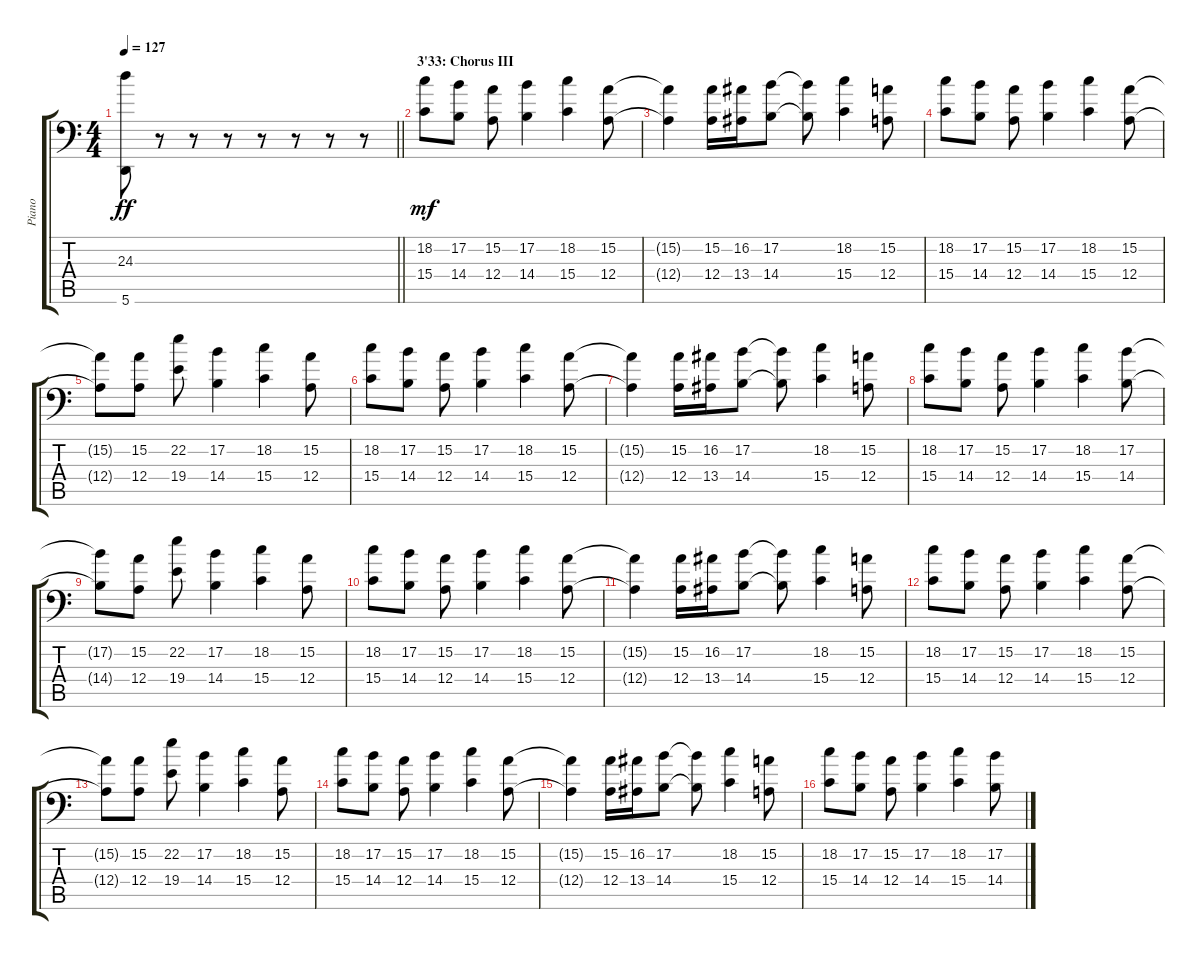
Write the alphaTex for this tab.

\track ("Piano" "Piano") {instrument brightacousticpiano}
\staff {score tabs}
\tuning (B3 Gb3 D3 A2 E2 A1) {hide}
\ts (4 4)
\tempo 127
\clef f4
\barLineRight lightlight
\ks c
(24.3 5.6).8{dy ff} r.8 r.8 r.8 r.8 r.8 r.8 r.8 |
\section ("" "3'33: Chorus III")
(18.2 15.4).8{dy mf} (17.2 14.4).8 (15.2 12.4).8 (17.2 14.4).4 (18.2 15.4).4 (15.2 12.4).8 |
(15.2{t} 12.4{t}).4 (15.2 12.4).16 (16.2 13.4).16 (17.2 14.4).8 (17.2{t} 14.4{t}).8 (18.2 15.4).4 (15.2 12.4).8 |
(18.2 15.4).8 (17.2 14.4).8 (15.2 12.4).8 (17.2 14.4).4 (18.2 15.4).4 (15.2 12.4).8 |
(15.2{t} 12.4{t}).8 (15.2 12.4).8 (22.2 19.4).8 (17.2 14.4).4 (18.2 15.4).4 (15.2 12.4).8 |
(18.2 15.4).8 (17.2 14.4).8 (15.2 12.4).8 (17.2 14.4).4 (18.2 15.4).4 (15.2 12.4).8 |
(15.2{t} 12.4{t}).4 (15.2 12.4).16 (16.2 13.4).16 (17.2 14.4).8 (17.2{t} 14.4{t}).8 (18.2 15.4).4 (15.2 12.4).8 |
(18.2 15.4).8 (17.2 14.4).8 (15.2 12.4).8 (17.2 14.4).4 (18.2 15.4).4 (17.2 14.4).8 |
(17.2{t} 14.4{t}).8 (15.2 12.4).8 (22.2 19.4).8 (17.2 14.4).4 (18.2 15.4).4 (15.2 12.4).8 |
(18.2 15.4).8 (17.2 14.4).8 (15.2 12.4).8 (17.2 14.4).4 (18.2 15.4).4 (15.2 12.4).8 |
(15.2{t} 12.4{t}).4 (15.2 12.4).16 (16.2 13.4).16 (17.2 14.4).8 (17.2{t} 14.4{t}).8 (18.2 15.4).4 (15.2 12.4).8 |
(18.2 15.4).8 (17.2 14.4).8 (15.2 12.4).8 (17.2 14.4).4 (18.2 15.4).4 (15.2 12.4).8 |
(15.2{t} 12.4{t}).8 (15.2 12.4).8 (22.2 19.4).8 (17.2 14.4).4 (18.2 15.4).4 (15.2 12.4).8 |
(18.2 15.4).8 (17.2 14.4).8 (15.2 12.4).8 (17.2 14.4).4 (18.2 15.4).4 (15.2 12.4).8 |
(15.2{t} 12.4{t}).4 (15.2 12.4).16 (16.2 13.4).16 (17.2 14.4).8 (17.2{t} 14.4{t}).8 (18.2 15.4).4 (15.2 12.4).8 |
(18.2 15.4).8 (17.2 14.4).8 (15.2 12.4).8 (17.2 14.4).4 (18.2 15.4).4 (17.2 14.4).8
